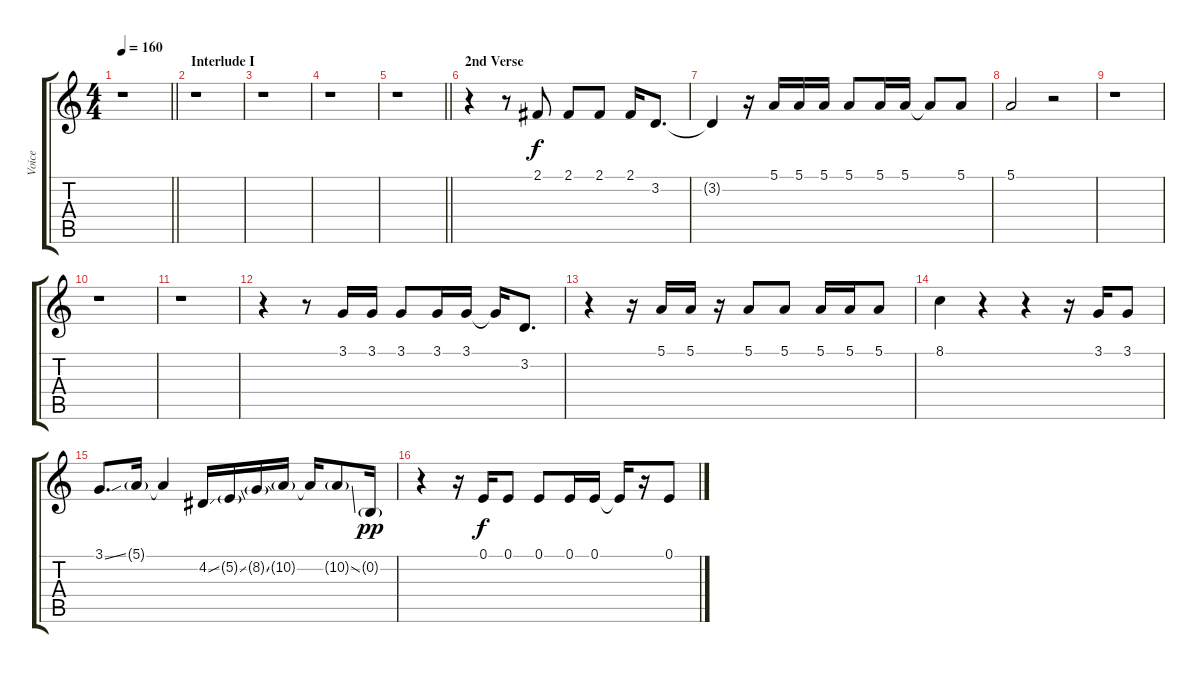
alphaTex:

\track ("Voice" "Voice") {instrument lead6voice}
\staff {score tabs}
\tuning (E4 B3 G3 D3 A2 E2) {hide}
\ts (4 4)
\tempo 160
\clef g2
\barLineRight lightlight
\ks c
r.1{dy f} |
\section ("" "Interlude I")
r.1 |
r.1 |
r.1 |
\barLineRight lightlight
r.1 |
\section ("" "2nd Verse")
r.4 r.8 2.1.8 2.1.8 2.1.8 2.1.16 3.2.8{d} |
3.2{t}.4 r.16 5.1.16 5.1.16 5.1.16 5.1.8 5.1.16 5.1.16 5.1{t}.8 5.1.8 |
5.1.2 r.2 |
r.1 |
r.1 |
r.1 |
r.4 r.8 3.1.16 3.1.16 3.1.8 3.1.16 3.1.16 3.1{t}.16 3.2.8{d} |
r.4 r.16 5.1.16 5.1.16 r.16 5.1.8 5.1.8 5.1.16 5.1.16 5.1.8 |
8.1.4 r.4 r.4 r.16 3.1.16 3.1.8 |
3.1{ss}.8{d} 5.1{g}.16 5.1{t}.4 4.2{ss}.16 5.2{ss g}.16 8.2{ss g}.16 10.2{g}.16 10.2{t}.16 10.2{ss g}.8 0.2{g}.16{dy pp} |
r.4 r.16 0.1.16{dy f} 0.1.8 0.1.8 0.1.16 0.1.16 0.1{t}.16 r.16 0.1.8
